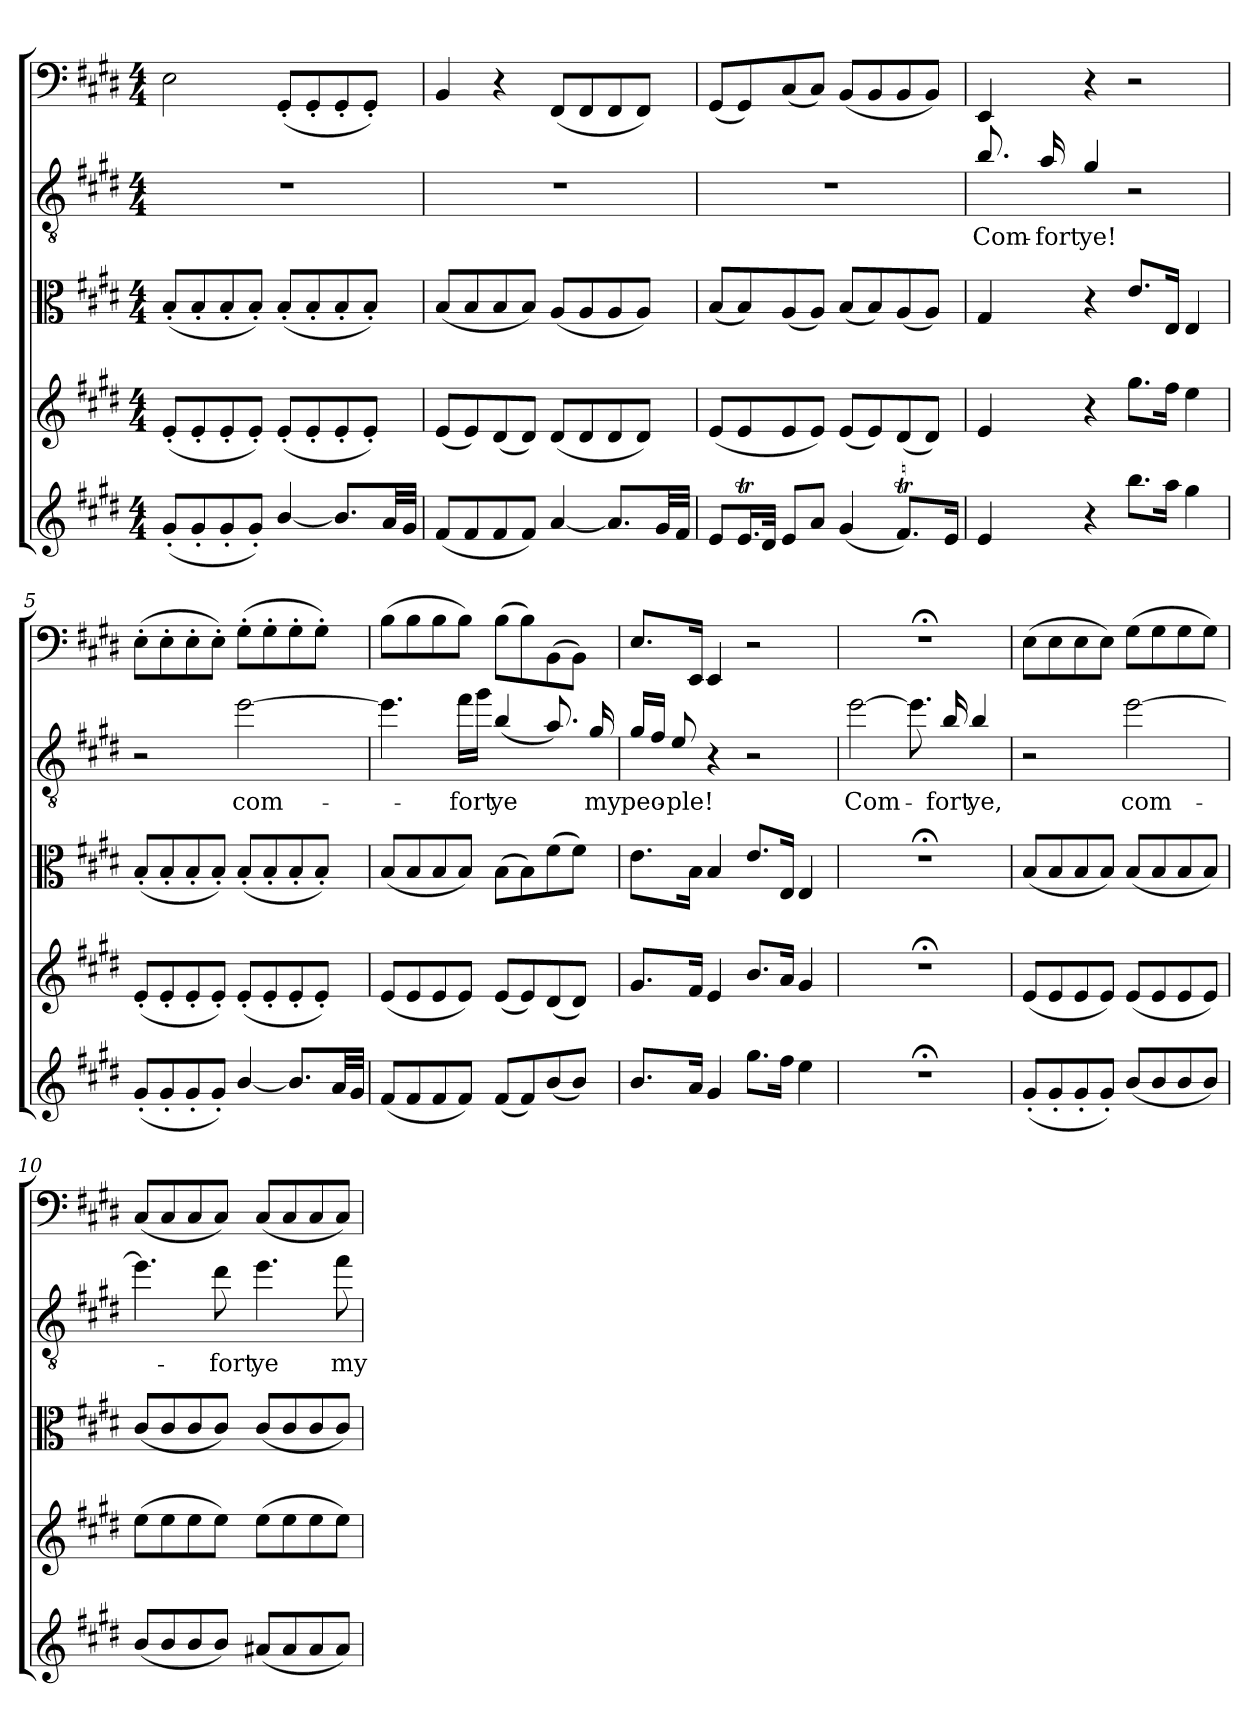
**kern	**kern	**kern	**kern	**text	**kern
*part5	*part4	*part3	*part2	*part2	*part1
*staff5	*staff4	*staff3	*staff2	*staff2	*staff1
*clefG2	*clefG2	*clefC3	*clefGv2	*	*clefF4
*k[f#c#g#d#]	*k[f#c#g#d#]	*k[f#c#g#d#]	*k[f#c#g#d#]	*	*k[f#c#g#d#]
*E:	*E:	*E:	*E:	*	*E:
*M4/4	*M4/4	*M4/4	*M4/4	*	*M4/4
=1	=1	=1	=1	=1	=1
(8g#'/L	(8e'/L	(8B'/L	1r	.	2E\
8g#'/	8e'/	8B'/	.	.	.
8g#'/	8e'/	8B'/	.	.	.
8g#'/J)	8e'/J)	8B'/J)	.	.	.
[4b/	(8e'/L	(8B'/L	.	.	(8GG#'/L
.	8e'/	8B'/	.	.	8GG#'/
8.b/L]	8e'/	8B'/	.	.	8GG#'/
.	8e'/J)	8B'/J)	.	.	8GG#'/J)
32a/LL	.	.	.	.	.
32g#/JJJ	.	.	.	.	.
=2	=2	=2	=2	=2	=2
(8f#/L	(8e/L	(8B/L	1r	.	4BB/
8f#/	8e/)	8B/	.	.	.
8f#/	(8d#/	8B/	.	.	4r
8f#/J)	8d#/J)	8B/J)	.	.	.
[4a/	(8d#/L	(8A/L	.	.	(8FF#/L
.	8d#/	8A/	.	.	8FF#/
8.a/L]	8d#/	8A/	.	.	8FF#/
.	8d#/J)	8A/J)	.	.	8FF#/J)
32g#/LL	.	.	.	.	.
32f#/JJJ	.	.	.	.	.
=3	=3	=3	=3	=3	=3
8e/L	(8e/L	(8B/L	1r	.	(8GG#/L
16.eT/L	8e/	8B/)	.	.	8GG#/)
32d#/JJk	.	.	.	.	.
8e/L	8e/	(8A/	.	.	(8C#/
8a/J	8e/J)	8A/J)	.	.	8C#/J)
(4g#/	(8e/L	(8B/L	.	.	(8BB/L
.	8e/)	8B/)	.	.	8BB/
8.f#t/L)	(8d#/	(8A/	.	.	8BB/
.	8d#/J)	8A/J)	.	.	8BB/J)
16e/Jk	.	.	.	.	.
=4	=4	=4	=4	=4	=4
4e/	4e/	4G#/	8.b/	Com-	4EE/
.	.	.	16a/	-fort	.
4r	4r	4r	4g#/	ye!	4r
8.bb\L	8.gg#\L	8.e/L	2r	.	2r
16aa\Jk	16ff#\Jk	16E/Jk	.	.	.
4gg#\	4ee\	4E/	.	.	.
=5	=5	=5	=5	=5	=5
(8g#'/L	(8e'/L	(8B'/L	2r	.	(8E'\L
8g#'/	8e'/	8B'/	.	.	8E'\
8g#'/	8e'/	8B'/	.	.	8E'\
8g#'/J)	8e'/J)	8B'/J)	.	.	8E'\J)
[4b/	(8e'/L	(8B'/L	[2ee\	com-	(8G#'\L
.	8e'/	8B'/	.	.	8G#'\
8.b/L]	8e'/	8B'/	.	.	8G#'\
.	8e'/J)	8B'/J)	.	.	8G#'\J)
32a/LL	.	.	.	.	.
32g#/JJJ	.	.	.	.	.
=6	=6	=6	=6	=6	=6
(8f#/L	(8e/L	(8B/L	4.ee\]	.	(8B\L
8f#/	8e/	8B/	.	.	8B\
8f#/	8e/	8B/	.	.	8B\
8f#/J)	8e/J)	8B/J)	16ff#\LL	-fort	8B\J)
.	.	.	16gg#\JJ	.	.
(8f#/L	(8e/L	(8B\L	(4b/	ye	(8B\L
8f#/)	8e/)	8B\)	.	.	8B\)
(8b/	(8d#/	(8f#\	8.a/)	.	(8BB\
8b/J)	8d#/J)	8f#\J)	.	.	8BB\J)
.	.	.	16g#/	my	.
=7	=7	=7	=7	=7	=7
8.b/L	8.g#/L	8.e\L	16g#/LL	peo-	8.E/L
.	.	.	16f#/JJ	.	.
.	.	.	8e/	-ple!	.
16a/Jk	16f#/Jk	16B\Jk	.	.	16EE/Jk
4g#/	4e/	4B/	4r	.	4EE/
8.gg#\L	8.b/L	8.e/L	2r	.	2r
16ff#\Jk	16a/Jk	16E/Jk	.	.	.
4ee\	4g#/	4E/	.	.	.
=8	=8	=8	=8	=8	=8
1r;<	1r;<	1r;<	[2ee\	Com-	1r;<
.	.	.	8.ee\]	.	.
.	.	.	16b/	-fort	.
.	.	.	4b/	ye,	.
=9	=9	=9	=9	=9	=9
(8g#'/L	(8e/L	(8B/L	2r	.	(8E\L
8g#'/	8e/	8B/	.	.	8E\
8g#'/	8e/	8B/	.	.	8E\
8g#'/J)	8e/J)	8B/J)	.	.	8E\J)
(8b/L	(8e/L	(8B/L	[2ee\	com-	(8G#\L
8b/	8e/	8B/	.	.	8G#\
8b/	8e/	8B/	.	.	8G#\
8b/J)	8e/J)	8B/J)	.	.	8G#\J)
=10	=10	=10	=10	=10	=10
(8b/L	(8ee\L	(8c#/L	4.ee\]	.	(8C#/L
8b/	8ee\	8c#/	.	.	8C#/
8b/	8ee\	8c#/	.	.	8C#/
8b/J)	8ee\J)	8c#/J)	8dd#\	-fort	8C#/J)
(8a#X/L	(8ee\L	(8c#/L	4.ee\	ye	(8C#/L
8a#/	8ee\	8c#/	.	.	8C#/
8a#/	8ee\	8c#/	.	.	8C#/
8a#/J)	8ee\J)	8c#/J)	8ff#\	my	8C#/J)
=	=	=	=	=	=
*-	*-	*-	*-	*-	*-
